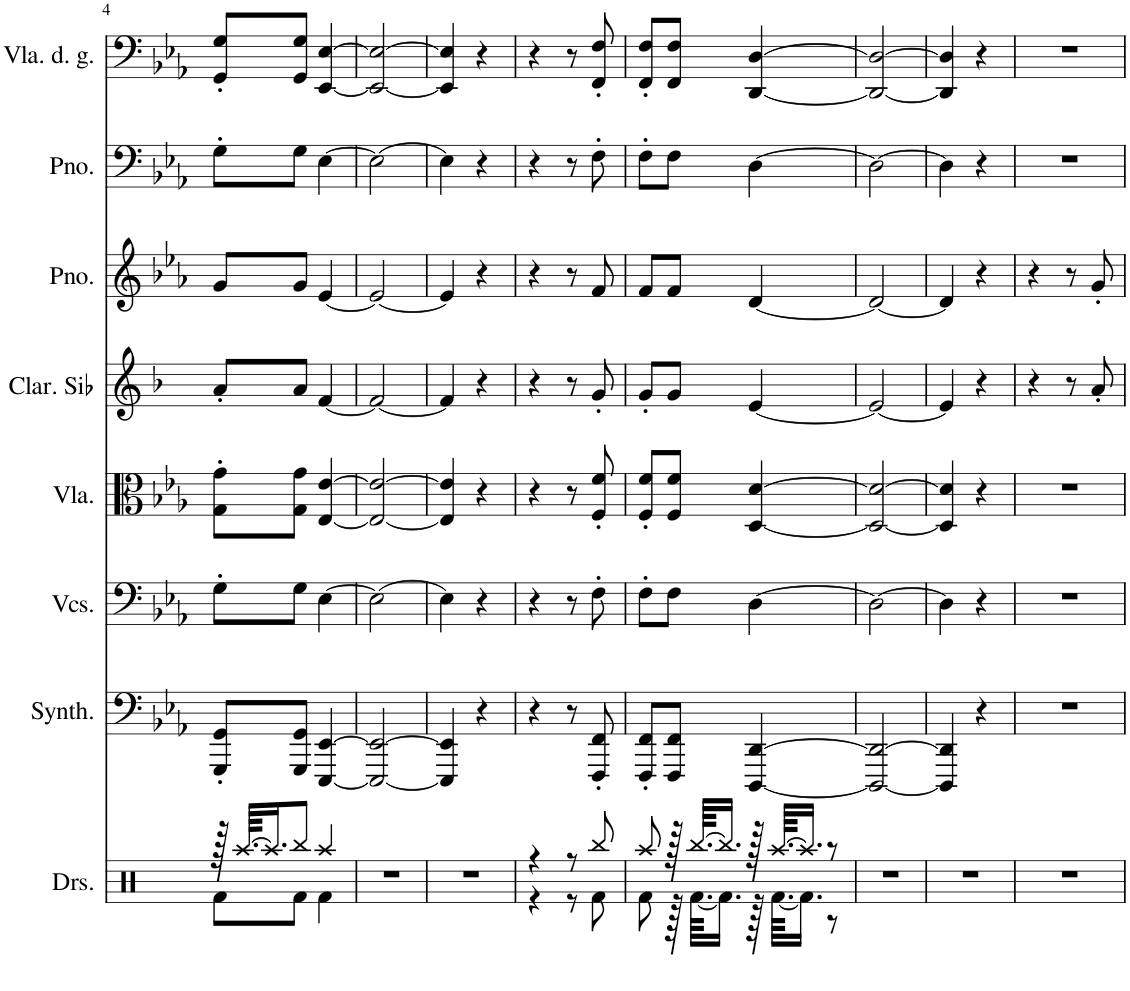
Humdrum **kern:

**kern	**kern	**kern	**kern	**kern	**kern	**kern	**kern
*part8	*part7	*part6	*part5	*part4	*part3	*part2	*part1
*staff8	*staff7	*staff6	*staff5	*staff4	*staff3	*staff2	*staff1
*I"Drumset	*I"Pad Synthesizer	*I"Violoncellos	*I"Viola	*I"Clarinette en Sib	*I"Piano	*I"Piano	*I"Viola da gamba, Symphony 5
*I'Drs.	*I'Synth.	*I'Vcs.	*I'Vla.	*I'Clar. Sib	*I'Pno.	*I'Pno.	*I'Vla. d. g.
!!LO:PB:g=z
*clefX	*clefF4	*clefF4	*clefC3	*clefG2	*clefG2	*clefF4	*clefF4
*	*	*	*	*Trd1c2	*	*	*
*k[]	*k[b-e-a-]	*k[b-e-a-]	*k[b-e-a-]	*k[b-]	*k[b-e-a-]	*k[b-e-a-]	*k[b-e-a-]
*M2/4	*M2/4	*M2/4	*M2/4	*M2/4	*M2/4	*M2/4	*M2/4
=4	=4	=4	=4	=4	=4	=4	=4
*^	*	*	*	*	*	*	*
128r	8Rf\L	8GGG/' 8GG/'L	8G'\L	8G\' 8g\'L	8a'/L	8g/L	8G'\L	8GG/' 8G/'L
[64.Raa/KKLL	.	.	.	.	.	.	.	.
16.Raa/J]	.	.	.	.	.	.	.	.
8Rbb/J	8Rf\J	8GGG/ 8GG/J	8G\J	8G\ 8g\J	8a/J	8g/J	8G\J	8GG/ 8G/J
4Raa/	4Rf\	[4EEE-/ [4EE-/	[4E-\	[4E-/ [4e-/	[4f/	[4e-/	[4E-\	[4EE-/ [4E-/
*v	*v	*	*	*	*	*	*	*
=5	=5	=5	=5	=5	=5	=5	=5
2r	2EEE-/_ 2EE-/_	2E-\_	2E-/_ 2e-/_	2f/_	2e-/_	2E-\_	2EE-/_ 2E-/_
=6	=6	=6	=6	=6	=6	=6	=6
2r	4EEE-/] 4EE-/]	4E-\]	4E-/] 4e-/]	4f/]	4e-/]	4E-\]	4EE-/] 4E-/]
.	4r	4r	4r	4r	4r	4r	4r
=7	=7	=7	=7	=7	=7	=7	=7
*^	*	*	*	*	*	*	*
4r	4r	4r	4r	4r	4r	4r	4r	4r
8r	8r	8r	8r	8r	8r	8r	8r	8r
8Rbb/	8Rf\	8FFF/' 8FF/'	8F'\	8F/' 8f/'	8g'/	8f/	8F'\	8FF/' 8F/'
=8	=8	=8	=8	=8	=8	=8	=8	=8
8Raa/	8Rf\	8FFF/' 8FF/'L	8F'\L	8F/' 8f/'L	8g'/L	8f/L	8F'\L	8FF/' 8F/'L
128r	128r	8FFF/ 8FF/J	8F\J	8F/ 8f/J	8g/J	8f/J	8F\J	8FF/ 8F/J
[64.Rbb/KKLL	[64.Rf\KKLL	.	.	.	.	.	.	.
16.Rbb/JJ]	16.Rf\JJ]	.	.	.	.	.	.	.
128r	128r	[4DDD/ [4DD/	[4D\	[4D/ [4d/	[4e/	[4d/	[4D\	[4DD/ [4D/
[64.Raa/KKLL	[64.Rf\KKLL	.	.	.	.	.	.	.
16.Raa/JJ]	16.Rf\JJ]	.	.	.	.	.	.	.
8r	8r	.	.	.	.	.	.	.
*v	*v	*	*	*	*	*	*	*
=9	=9	=9	=9	=9	=9	=9	=9
2r	2DDD/_ 2DD/_	2D\_	2D/_ 2d/_	2e/_	2d/_	2D\_	2DD/_ 2D/_
=10	=10	=10	=10	=10	=10	=10	=10
2r	4DDD/] 4DD/]	4D\]	4D/] 4d/]	4e/]	4d/]	4D\]	4DD/] 4D/]
.	4r	4r	4r	4r	4r	4r	4r
=11	=11	=11	=11	=11	=11	=11	=11
2r	2r	2r	2r	4r	4r	2r	2r
.	.	.	.	8r	8r	.	.
.	.	.	.	8a'/	8g'/	.	.
=	=	=	=	=	=	=	=
*-	*-	*-	*-	*-	*-	*-	*-
